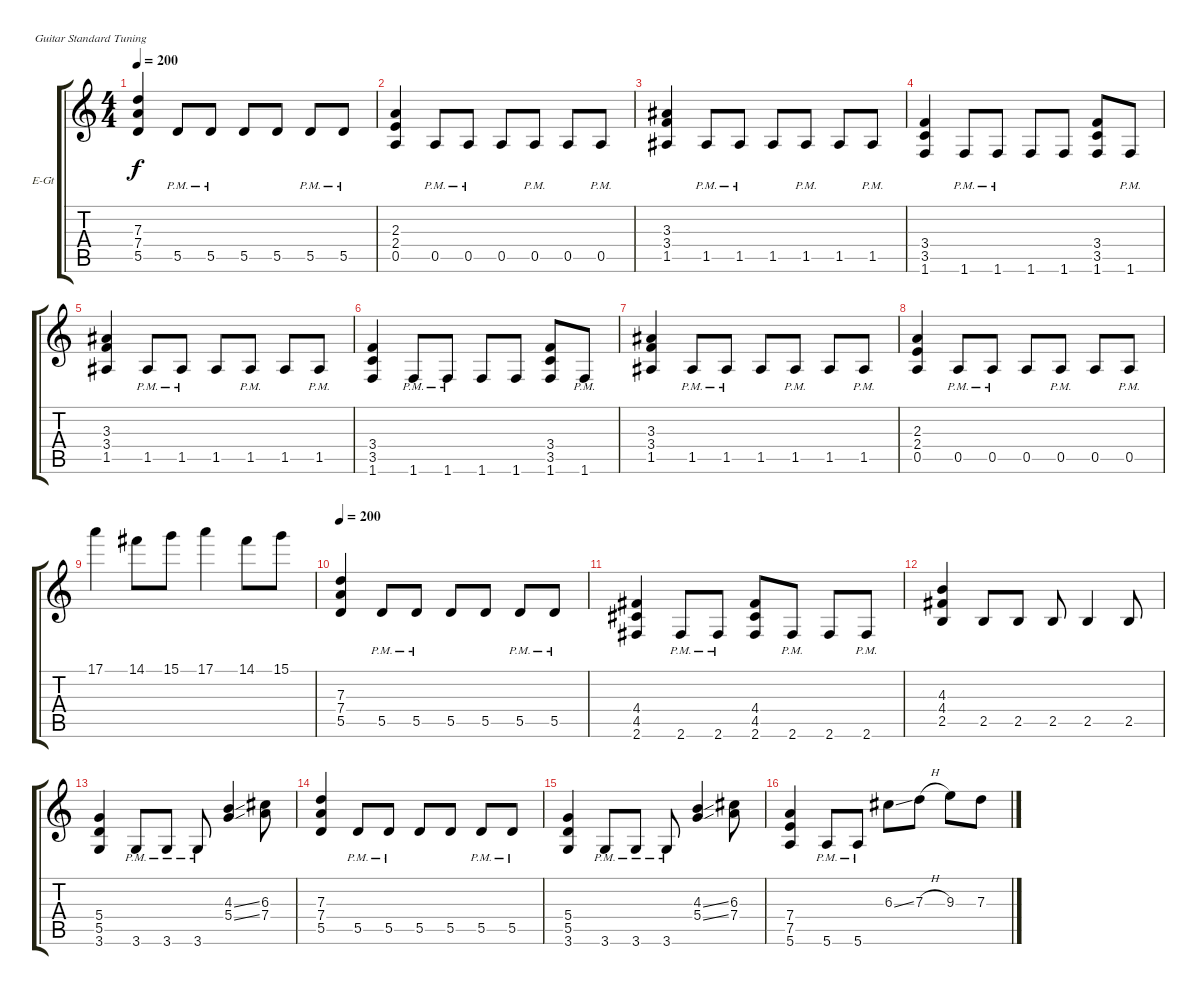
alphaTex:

\bracketExtendMode groupsimilarinstruments
\firstSystemTrackNameOrientation horizontal
\otherSystemsTrackNameOrientation horizontal
\track ("Guitarra Acomp." "E-Gt") {instrument overdrivenguitar}
\staff {score tabs}
\tuning (E4 B3 G3 D3 A2 E2)
\ts (4 4)
\tempo 200
\clef g2
\ks c
(7.3 7.4 5.5).4{dy f} 5.5{pm}.8 5.5{pm}.8 5.5.8 5.5.8 5.5{pm}.8 5.5{pm}.8 |
(2.3 2.4 0.5).4 0.5{pm}.8 0.5{pm}.8 0.5.8 0.5{pm}.8 0.5.8 0.5{pm}.8 |
(3.3 3.4 1.5).4 1.5{pm}.8 1.5{pm}.8 1.5.8 1.5{pm}.8 1.5.8 1.5{pm}.8 |
(3.4 3.5 1.6).4 1.6{pm}.8 1.6{pm}.8 1.6.8 1.6.8 (3.4 3.5 1.6).8 1.6{pm}.8 |
(3.3 3.4 1.5).4 1.5{pm}.8 1.5{pm}.8 1.5.8 1.5{pm}.8 1.5.8 1.5{pm}.8 |
(3.4 3.5 1.6).4 1.6{pm}.8 1.6{pm}.8 1.6.8 1.6.8 (3.4 3.5 1.6).8 1.6{pm}.8 |
(3.3 3.4 1.5).4 1.5{pm}.8 1.5{pm}.8 1.5.8 1.5{pm}.8 1.5.8 1.5{pm}.8 |
(2.3 2.4 0.5).4 0.5{pm}.8 0.5{pm}.8 0.5.8 0.5{pm}.8 0.5.8 0.5{pm}.8 |
17.1.4 14.1.8 15.1.8 17.1.4 14.1.8 15.1.8 |
\tempo 200
(7.3 7.4 5.5).4 5.5{pm}.8 5.5{pm}.8 5.5.8 5.5.8 5.5{pm}.8 5.5{pm}.8 |
(4.4 4.5 2.6).4 2.6{pm}.8 2.6{pm}.8 (4.4 4.5 2.6).8 2.6{pm}.8 2.6.8 2.6{pm}.8 |
(4.3 4.4 2.5).4 2.5.8 2.5.8 2.5.8 2.5.4 2.5.8 |
(5.4 5.5 3.6).4 3.6{pm}.8 3.6{pm}.8 3.6{pm}.8 (4.3{ss} 5.4{ss}).4 (6.3 7.4).8 |
(7.3 7.4 5.5).4 5.5{pm}.8 5.5{pm}.8 5.5.8 5.5.8 5.5{pm}.8 5.5{pm}.8 |
(5.4 5.5 3.6).4 3.6{pm}.8 3.6{pm}.8 3.6{pm}.8 (4.3{ss} 5.4{ss}).4 (6.3 7.4).8 |
(7.4 7.5 5.6).4 5.6{pm}.8 5.6{pm}.8 6.3{ss}.8 7.3{h}.8 9.3.8 7.3.8
